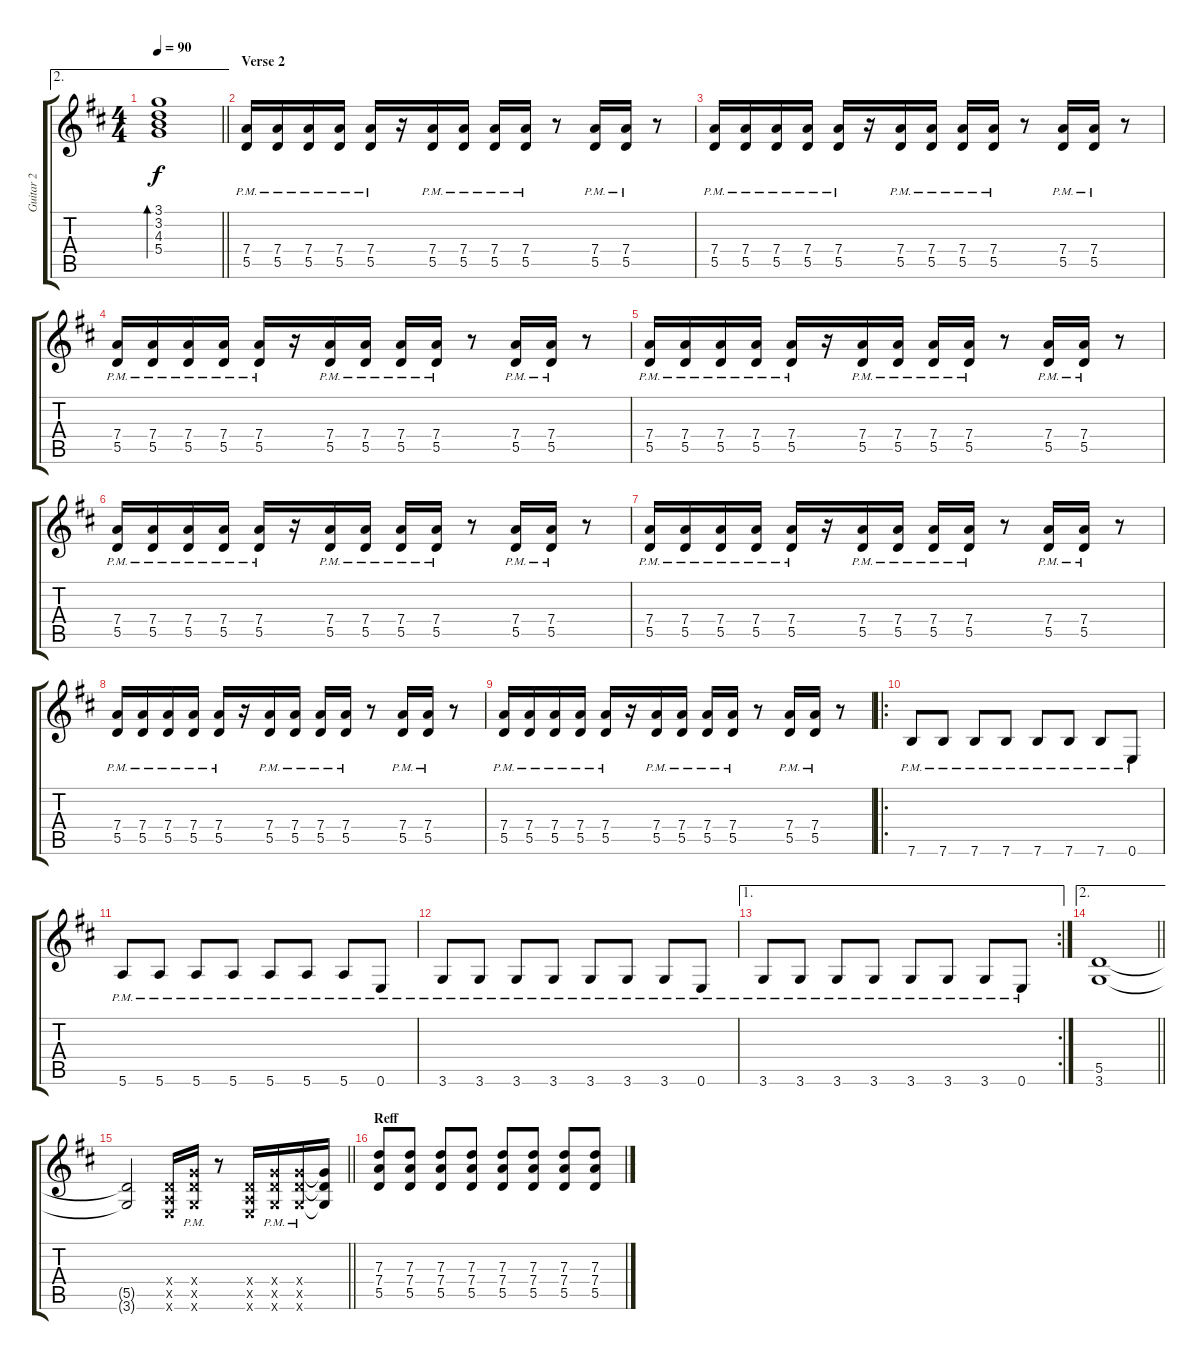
\track ("Guitar 2" "Guitar 2") {instrument distortionguitar}
\staff {score tabs}
\tuning (E4 B3 G3 D3 A2 E2) {hide}
\ae 2
\ts (4 4)
\tempo 90
\clef g2
\barLineRight lightlight
\ks d
(3.1 3.2 4.3 5.4).1{bd 240 dy f} |
\section ("" "Verse 2")
(7.4{pm} 5.5{pm}).16{instrument distortionguitar} (7.4{pm} 5.5{pm}).16 (7.4{pm} 5.5{pm}).16 (7.4{pm} 5.5{pm}).16 (7.4{pm} 5.5{pm}).16 r.16 (7.4{pm} 5.5{pm}).16 (7.4{pm} 5.5{pm}).16 (7.4{pm} 5.5{pm}).16 (7.4{pm} 5.5{pm}).16 r.8 (7.4{pm} 5.5{pm}).16 (7.4{pm} 5.5{pm}).16 r.8 |
(7.4{pm} 5.5{pm}).16 (7.4{pm} 5.5{pm}).16 (7.4{pm} 5.5{pm}).16 (7.4{pm} 5.5{pm}).16 (7.4{pm} 5.5{pm}).16 r.16 (7.4{pm} 5.5{pm}).16 (7.4{pm} 5.5{pm}).16 (7.4{pm} 5.5{pm}).16 (7.4{pm} 5.5{pm}).16 r.8 (7.4{pm} 5.5{pm}).16 (7.4{pm} 5.5{pm}).16 r.8 |
(7.4{pm} 5.5{pm}).16 (7.4{pm} 5.5{pm}).16 (7.4{pm} 5.5{pm}).16 (7.4{pm} 5.5{pm}).16 (7.4{pm} 5.5{pm}).16 r.16 (7.4{pm} 5.5{pm}).16 (7.4{pm} 5.5{pm}).16 (7.4{pm} 5.5{pm}).16 (7.4{pm} 5.5{pm}).16 r.8 (7.4{pm} 5.5{pm}).16 (7.4{pm} 5.5{pm}).16 r.8 |
(7.4{pm} 5.5{pm}).16 (7.4{pm} 5.5{pm}).16 (7.4{pm} 5.5{pm}).16 (7.4{pm} 5.5{pm}).16 (7.4{pm} 5.5{pm}).16 r.16 (7.4{pm} 5.5{pm}).16 (7.4{pm} 5.5{pm}).16 (7.4{pm} 5.5{pm}).16 (7.4{pm} 5.5{pm}).16 r.8 (7.4{pm} 5.5{pm}).16 (7.4{pm} 5.5{pm}).16 r.8 |
(7.4{pm} 5.5{pm}).16 (7.4{pm} 5.5{pm}).16 (7.4{pm} 5.5{pm}).16 (7.4{pm} 5.5{pm}).16 (7.4{pm} 5.5{pm}).16 r.16 (7.4{pm} 5.5{pm}).16 (7.4{pm} 5.5{pm}).16 (7.4{pm} 5.5{pm}).16 (7.4{pm} 5.5{pm}).16 r.8 (7.4{pm} 5.5{pm}).16 (7.4{pm} 5.5{pm}).16 r.8 |
(7.4{pm} 5.5{pm}).16 (7.4{pm} 5.5{pm}).16 (7.4{pm} 5.5{pm}).16 (7.4{pm} 5.5{pm}).16 (7.4{pm} 5.5{pm}).16 r.16 (7.4{pm} 5.5{pm}).16 (7.4{pm} 5.5{pm}).16 (7.4{pm} 5.5{pm}).16 (7.4{pm} 5.5{pm}).16 r.8 (7.4{pm} 5.5{pm}).16 (7.4{pm} 5.5{pm}).16 r.8 |
(7.4{pm} 5.5{pm}).16 (7.4{pm} 5.5{pm}).16 (7.4{pm} 5.5{pm}).16 (7.4{pm} 5.5{pm}).16 (7.4{pm} 5.5{pm}).16 r.16 (7.4{pm} 5.5{pm}).16 (7.4{pm} 5.5{pm}).16 (7.4{pm} 5.5{pm}).16 (7.4{pm} 5.5{pm}).16 r.8 (7.4{pm} 5.5{pm}).16 (7.4{pm} 5.5{pm}).16 r.8 |
(7.4{pm} 5.5{pm}).16 (7.4{pm} 5.5{pm}).16 (7.4{pm} 5.5{pm}).16 (7.4{pm} 5.5{pm}).16 (7.4{pm} 5.5{pm}).16 r.16 (7.4{pm} 5.5{pm}).16 (7.4{pm} 5.5{pm}).16 (7.4{pm} 5.5{pm}).16 (7.4{pm} 5.5{pm}).16 r.8 (7.4{pm} 5.5{pm}).16 (7.4{pm} 5.5{pm}).16 r.8 |
\ro
7.6{pm}.8 7.6{pm}.8 7.6{pm}.8 7.6{pm}.8 7.6{pm}.8 7.6{pm}.8 7.6{pm}.8 0.6{pm}.8 |
5.6{pm}.8 5.6{pm}.8 5.6{pm}.8 5.6{pm}.8 5.6{pm}.8 5.6{pm}.8 5.6{pm}.8 0.6{pm}.8 |
3.6{pm}.8 3.6{pm}.8 3.6{pm}.8 3.6{pm}.8 3.6{pm}.8 3.6{pm}.8 3.6{pm}.8 0.6{pm}.8 |
\ae 1
\rc 2
3.6{pm}.8 3.6{pm}.8 3.6{pm}.8 3.6{pm}.8 3.6{pm}.8 3.6{pm}.8 3.6{pm}.8 0.6{pm}.8 |
\ae 2
\barLineRight lightlight
(5.5 3.6).1 |
\barLineRight lightlight
(5.5{t} 3.6{t}).2 (0.4{x} 0.5{x} 0.6{x}).16 (5.4{pm x} 5.5{pm x} 3.6{pm x}).16 r.8 (0.4{x} 0.5{x} 0.6{x}).16 (5.4{pm x} 5.5{pm x} 3.6{pm x}).16 (5.4{pm x} 5.5{pm x} 3.6{pm x}).16 (5.4{t} 5.5{t} 3.6{t}).16 |
\section ("" "Reff")
(7.3 7.4 5.5).8 (7.3 7.4 5.5).8 (7.3 7.4 5.5).8 (7.3 7.4 5.5).8 (7.3 7.4 5.5).8 (7.3 7.4 5.5).8 (7.3 7.4 5.5).8 (7.3 7.4 5.5).8
